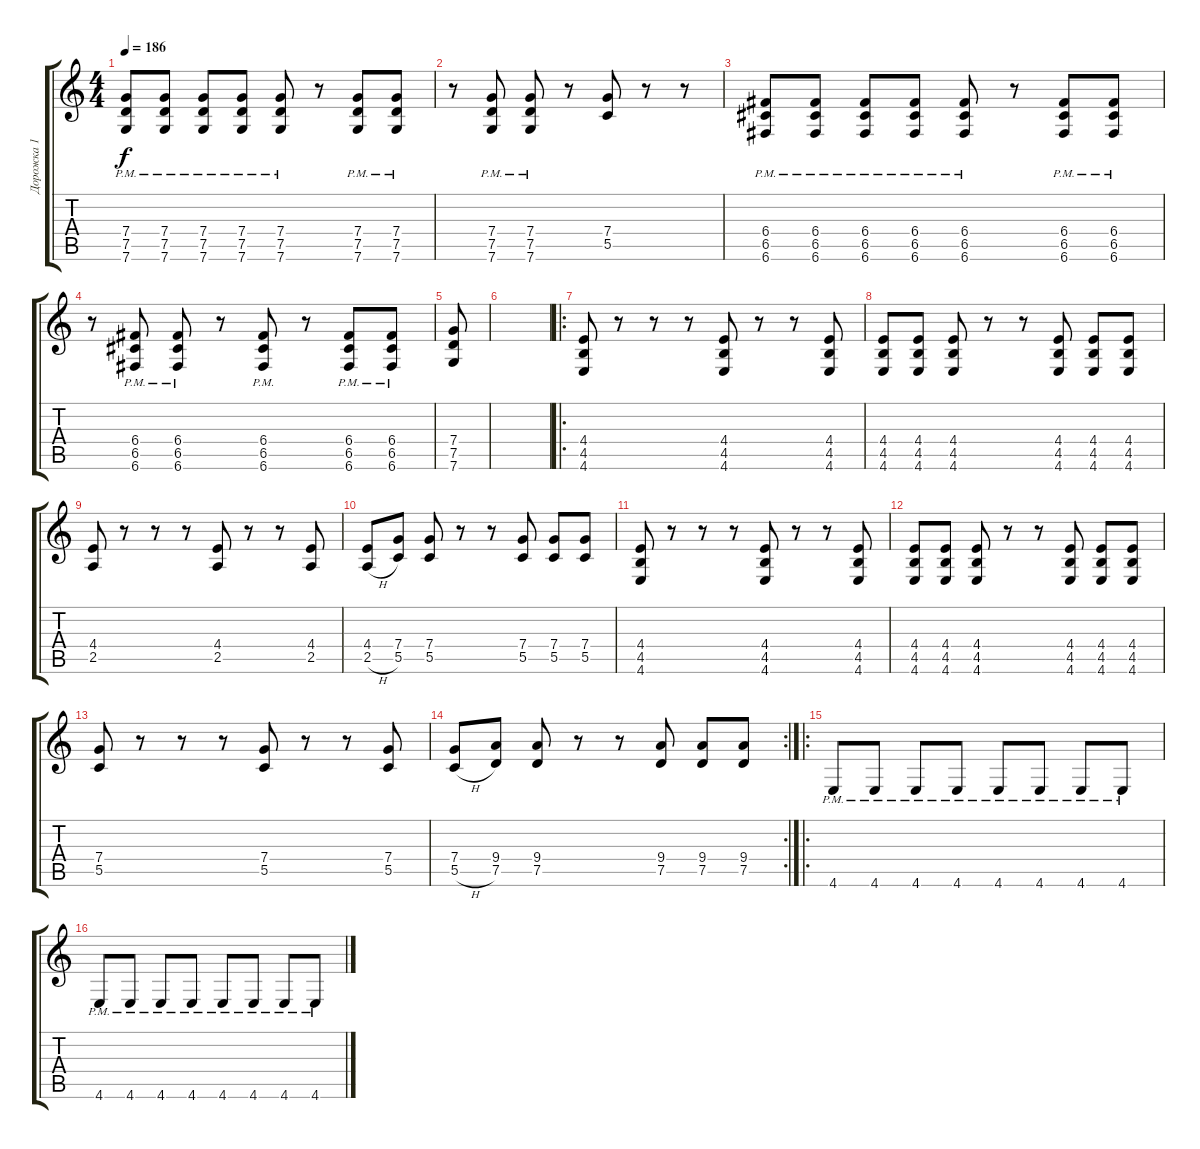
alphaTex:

\track ("Дорожка 1" "Дорожка 1") {instrument overdrivenguitar}
\staff {score tabs}
\tuning (D4 A3 F3 C3 G2 C2) {hide}
\ts (4 4)
\tempo 186
\clef g2
\ks c
(7.4{pm} 7.5{pm} 7.6{pm}).8{dy f} (7.4{pm} 7.5{pm} 7.6{pm}).8 (7.4{pm} 7.5{pm} 7.6{pm}).8 (7.4{pm} 7.5{pm} 7.6{pm}).8 (7.4{pm} 7.5{pm} 7.6{pm}).8 r.8 (7.4{pm} 7.5{pm} 7.6{pm}).8 (7.4{pm} 7.5{pm} 7.6{pm}).8 |
r.8 (7.4{pm} 7.5{pm} 7.6{pm}).8 (7.4{pm} 7.5{pm} 7.6{pm}).8 r.8 (7.4 5.5).8 r.8 r.8 |
(6.4{pm} 6.5{pm} 6.6{pm}).8 (6.4{pm} 6.5{pm} 6.6{pm}).8 (6.4{pm} 6.5{pm} 6.6{pm}).8 (6.4{pm} 6.5{pm} 6.6{pm}).8 (6.4{pm} 6.5{pm} 6.6{pm}).8 r.8 (6.4{pm} 6.5{pm} 6.6{pm}).8 (6.4{pm} 6.5{pm} 6.6{pm}).8 |
r.8 (6.4{pm} 6.5{pm} 6.6{pm}).8 (6.4{pm} 6.5{pm} 6.6{pm}).8 r.8 (6.4{pm} 6.5{pm} 6.6{pm}).8 r.8 (6.4{pm} 6.5{pm} 6.6{pm}).8 (6.4{pm} 6.5{pm} 6.6{pm}).8 |
(7.4 7.5 7.6).8 |
|
\ro
(4.4 4.5 4.6).8 r.8 r.8 r.8 (4.4 4.5 4.6).8 r.8 r.8 (4.4 4.5 4.6).8 |
(4.4 4.5 4.6).8 (4.4 4.5 4.6).8 (4.4 4.5 4.6).8 r.8 r.8 (4.4 4.5 4.6).8 (4.4 4.5 4.6).8 (4.4 4.5 4.6).8 |
(4.4 2.5).8 r.8 r.8 r.8 (4.4 2.5).8 r.8 r.8 (4.4 2.5).8 |
(4.4 2.5{h}).8 (7.4 5.5).8 (7.4 5.5).8 r.8 r.8 (7.4 5.5).8 (7.4 5.5).8 (7.4 5.5).8 |
(4.4 4.5 4.6).8 r.8 r.8 r.8 (4.4 4.5 4.6).8 r.8 r.8 (4.4 4.5 4.6).8 |
(4.4 4.5 4.6).8 (4.4 4.5 4.6).8 (4.4 4.5 4.6).8 r.8 r.8 (4.4 4.5 4.6).8 (4.4 4.5 4.6).8 (4.4 4.5 4.6).8 |
(7.4 5.5).8 r.8 r.8 r.8 (7.4 5.5).8 r.8 r.8 (7.4 5.5).8 |
\rc 2
(7.4 5.5{h}).8 (9.4 7.5).8 (9.4 7.5).8 r.8 r.8 (9.4 7.5).8 (9.4 7.5).8 (9.4 7.5).8 |
\ro
4.6{pm}.8 4.6{pm}.8 4.6{pm}.8 4.6{pm}.8 4.6{pm}.8 4.6{pm}.8 4.6{pm}.8 4.6{pm}.8 |
4.6{pm}.8 4.6{pm}.8 4.6{pm}.8 4.6{pm}.8 4.6{pm}.8 4.6{pm}.8 4.6{pm}.8 4.6{pm}.8
